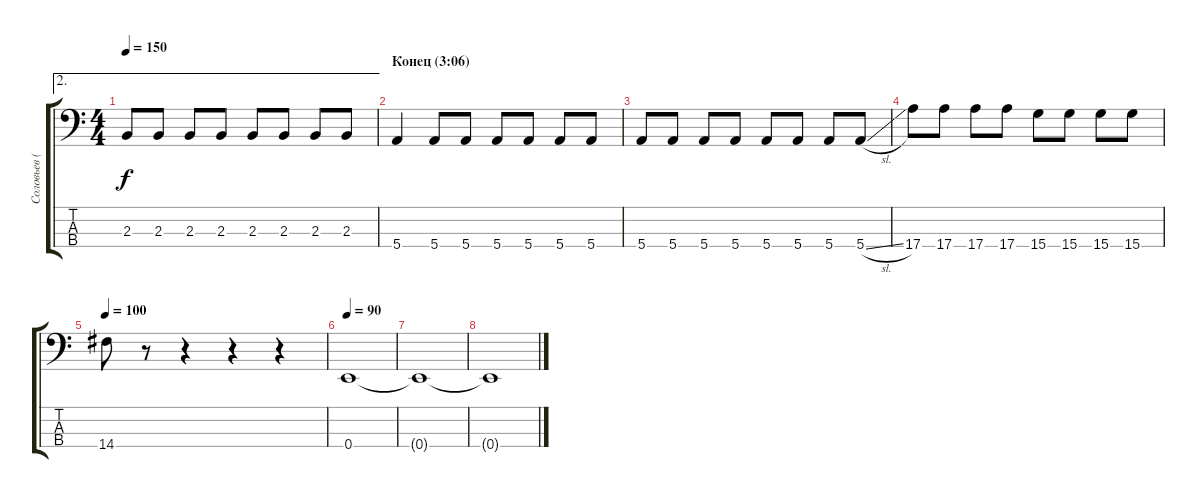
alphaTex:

\track ("Соловьев (Бас гитара)" "Соловьев (") {instrument electricbasspick}
\staff {score tabs}
\tuning (G2 D2 A1 E1) {hide}
\ae 2
\ts (4 4)
\tempo 150
\clef f4
\ks c
2.3.8{dy f} 2.3.8 2.3.8 2.3.8 2.3.8 2.3.8 2.3.8 2.3.8 |
\section ("" "Конец (3:06)")
5.4.4 5.4.8 5.4.8 5.4.8 5.4.8 5.4.8 5.4.8 |
5.4.8 5.4.8 5.4.8 5.4.8 5.4.8 5.4.8 5.4.8 5.4{sl}.8 |
17.4.8 17.4.8 17.4.8 17.4.8 15.4.8 15.4.8 15.4.8 15.4.8 |
\tempo 100
14.4.8 r.8 r.4 r.4 r.4 |
\tempo 90
0.4.1 |
0.4{t}.1{volume 0} |
0.4{t}.1
